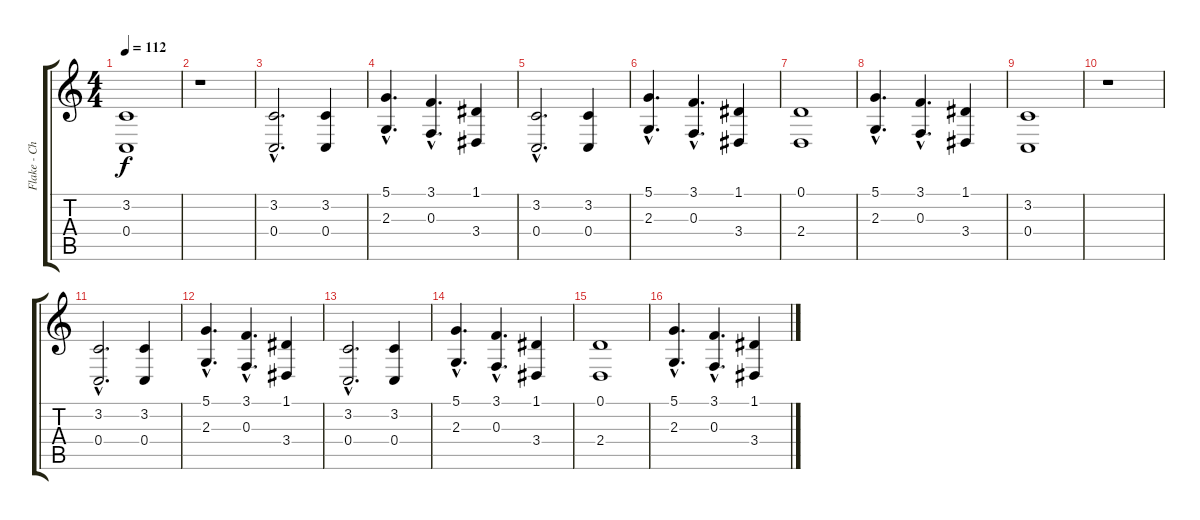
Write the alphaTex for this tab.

\track ("Flake - Choir" "Flake - Ch") {instrument pad7halo}
\staff {score tabs}
\tuning (D4 A3 F3 C3 G2 C2) {hide}
\ts (4 4)
\tempo 112
\clef g2
\ks c
(3.2 0.4).1{dy f} |
r.1 |
(3.2{hac} 0.4{hac}).2{d} (3.2 0.4).4 |
(5.1{hac} 2.3{hac}).4{d} (3.1{hac} 0.3{hac}).4{d} (1.1 3.4).4 |
(3.2{hac} 0.4{hac}).2{d} (3.2 0.4).4 |
(5.1{hac} 2.3{hac}).4{d} (3.1{hac} 0.3{hac}).4{d} (1.1 3.4).4 |
(0.1 2.4).1 |
(5.1{hac} 2.3{hac}).4{d} (3.1{hac} 0.3{hac}).4{d} (1.1 3.4).4 |
(3.2 0.4).1 |
r.1 |
(3.2{hac} 0.4{hac}).2{d} (3.2 0.4).4 |
(5.1{hac} 2.3{hac}).4{d} (3.1{hac} 0.3{hac}).4{d} (1.1 3.4).4 |
(3.2{hac} 0.4{hac}).2{d} (3.2 0.4).4 |
(5.1{hac} 2.3{hac}).4{d} (3.1{hac} 0.3{hac}).4{d} (1.1 3.4).4 |
(0.1 2.4).1 |
(5.1{hac} 2.3{hac}).4{d} (3.1{hac} 0.3{hac}).4{d} (1.1 3.4).4
